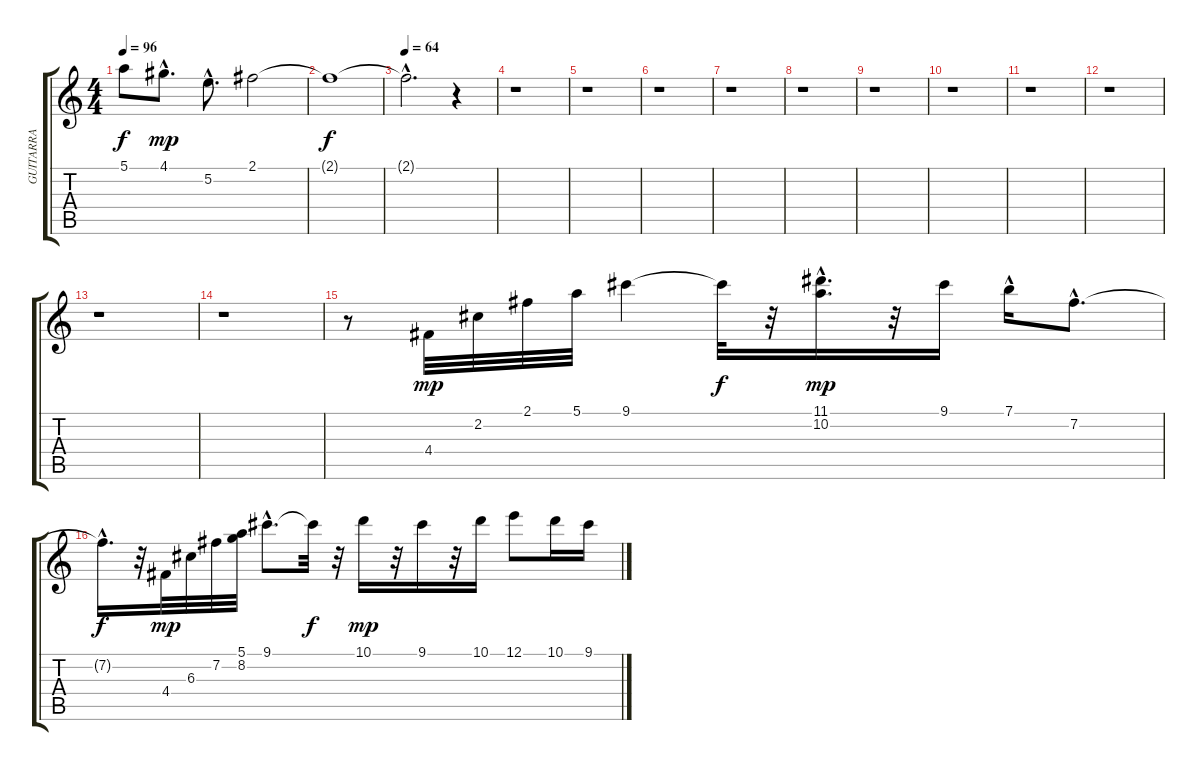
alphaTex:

\track ("GUITARRA" "GUITARRA") {instrument overdrivenguitar}
\staff {score tabs}
\tuning (E4 B3 G3 D3 A2 E2) {hide}
\ts (4 4)
\tempo 96
\clef g2
\ks c
5.1{t}.8{dy f} 4.1{hac}.8{d dy mp} 5.2{hac}.8{d} 2.1.2 |
2.1{t}.1{dy f} |
\tempo 64
2.1{hac t}.2{d} r.4 |
r.1 |
r.1 |
r.1 |
r.1 |
r.1 |
r.1 |
r.1 |
r.1 |
r.1 |
r.1 |
r.1 |
r.8 4.4.32{dy mp} 2.2.32 2.1.32 5.1.32 9.1.4 9.1{t}.32{dy f} r.32 (11.1 10.2{hac}).16{d dy mp} r.32 9.1.16 7.1{hac}.16 7.2{hac}.8{d} |
7.2{hac t}.16{d dy f} r.32 4.4.32{dy mp} 6.3.32 7.2.32 (5.1 8.2).32 9.1{hac}.8{d} 9.1{t}.32{dy f} r.32 10.1.16{dy mp} r.32 9.1.16 r.32 10.1.16 12.1.8 10.1.16 9.1.16
